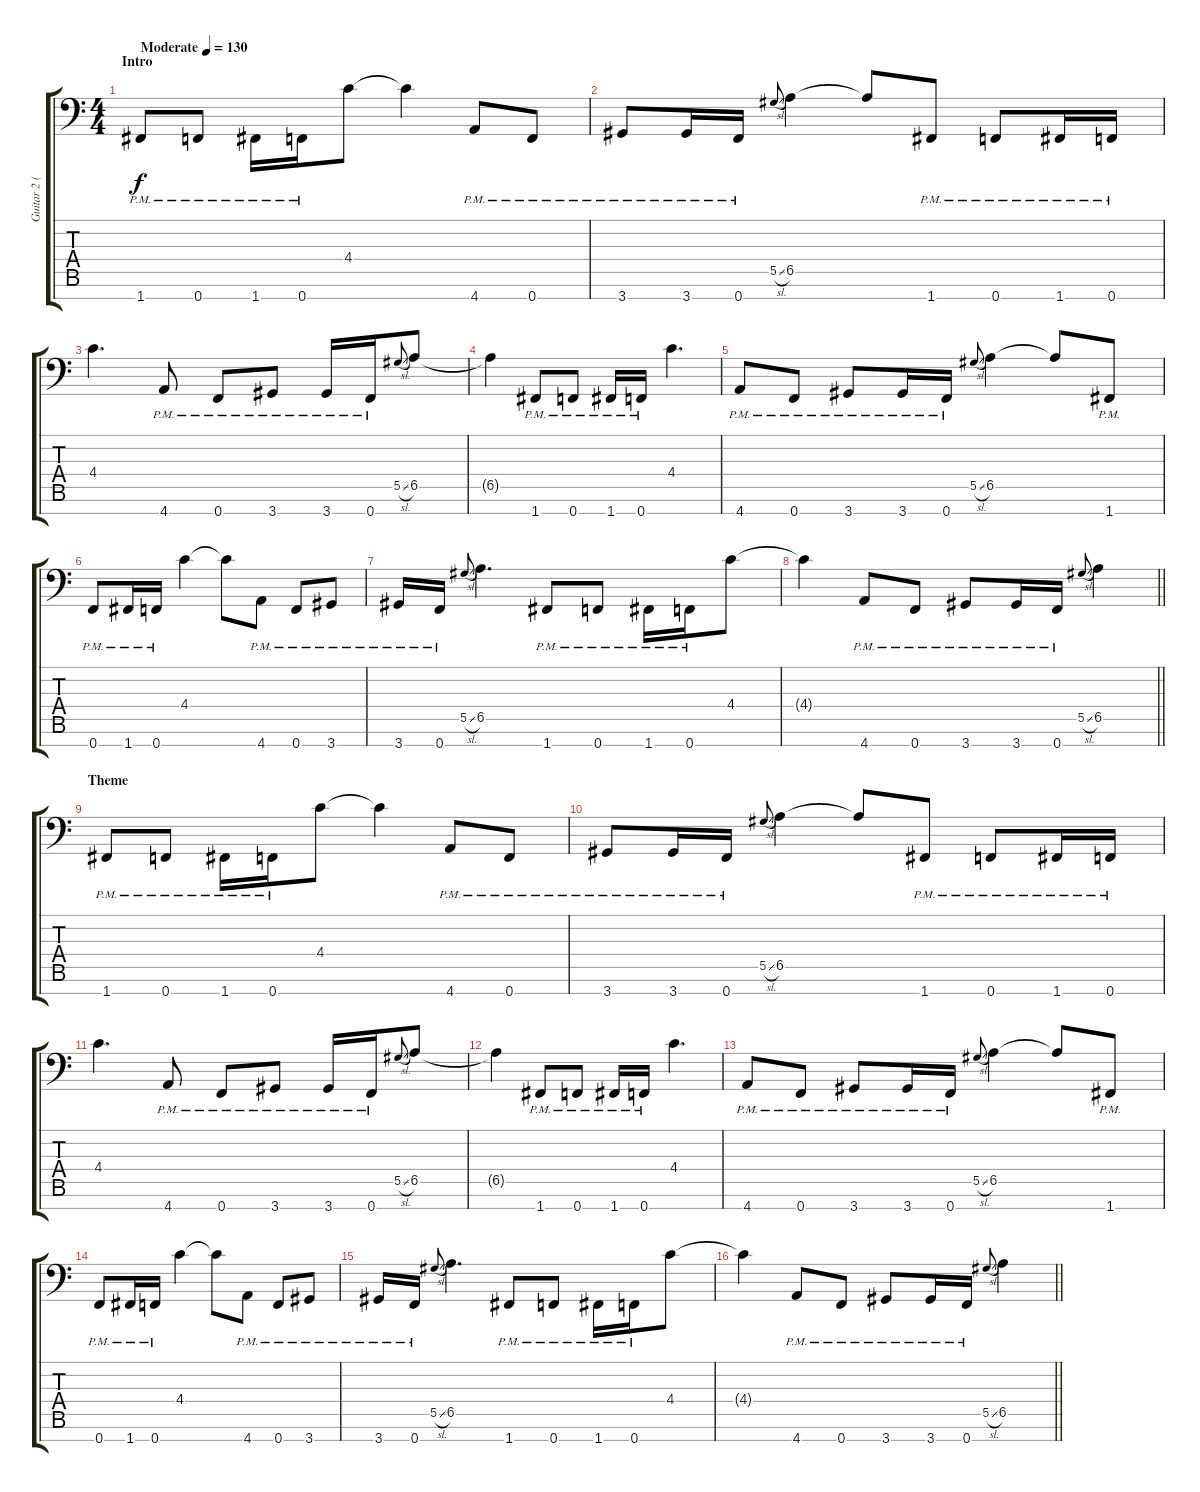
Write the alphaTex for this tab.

\track ("Guitar 2 (Fredrik Thordendal)" "Guitar 2 (") {instrument overdrivenguitar}
\staff {score tabs}
\tuning (Bb3 F3 Db3 Ab2 Eb2 Bb1 F1) {hide}
\ts (4 4)
\section ("" "Intro")
\tempo (130 "Moderate")
\clef f4
\ks c
1.7{pm}.8{dy f instrument overdrivenguitar} 0.7{pm}.8 1.7{pm}.16 0.7{pm}.16 4.4.8 4.4{t}.4 4.7{pm}.8 0.7{pm}.8 |
3.7{pm}.8 3.7{pm}.16 0.7{pm}.16 5.5{sl}.8{gr onbeat} 6.5.4 6.5{t}.8 1.7{pm}.8 0.7{pm}.8 1.7{pm}.16 0.7{pm}.16 |
4.4.4{d} 4.7{pm}.8 0.7{pm}.8 3.7{pm}.8 3.7{pm}.16 0.7{pm}.16 5.5{sl}.8{gr onbeat} 6.5.8 |
6.5{t}.4 1.7{pm}.8 0.7{pm}.8 1.7{pm}.16 0.7{pm}.16 4.4.4{d} |
4.7{pm}.8 0.7{pm}.8 3.7{pm}.8 3.7{pm}.16 0.7{pm}.16 5.5{sl}.8{gr onbeat} 6.5.4 6.5{t}.8 1.7{pm}.8 |
0.7{pm}.8 1.7{pm}.16 0.7{pm}.16 4.4.4 4.4{t}.8 4.7{pm}.8 0.7{pm}.8 3.7{pm}.8 |
3.7{pm}.16 0.7{pm}.16 5.5{sl}.8{gr onbeat} 6.5.4{d} 1.7{pm}.8 0.7{pm}.8 1.7{pm}.16 0.7{pm}.16 4.4.8 |
\barLineRight lightlight
4.4{t}.4 4.7{pm}.8 0.7{pm}.8 3.7{pm}.8 3.7{pm}.16 0.7{pm}.16 5.5{sl}.8{gr onbeat} 6.5.4 |
\section ("" "Theme")
1.7{pm}.8 0.7{pm}.8 1.7{pm}.16 0.7{pm}.16 4.4.8 4.4{t}.4 4.7{pm}.8 0.7{pm}.8 |
3.7{pm}.8 3.7{pm}.16 0.7{pm}.16 5.5{sl}.8{gr onbeat} 6.5.4 6.5{t}.8 1.7{pm}.8 0.7{pm}.8 1.7{pm}.16 0.7{pm}.16 |
4.4.4{d} 4.7{pm}.8 0.7{pm}.8 3.7{pm}.8 3.7{pm}.16 0.7{pm}.16 5.5{sl}.8{gr onbeat} 6.5.8 |
6.5{t}.4 1.7{pm}.8 0.7{pm}.8 1.7{pm}.16 0.7{pm}.16 4.4.4{d} |
4.7{pm}.8 0.7{pm}.8 3.7{pm}.8 3.7{pm}.16 0.7{pm}.16 5.5{sl}.8{gr onbeat} 6.5.4 6.5{t}.8 1.7{pm}.8 |
0.7{pm}.8 1.7{pm}.16 0.7{pm}.16 4.4.4 4.4{t}.8 4.7{pm}.8 0.7{pm}.8 3.7{pm}.8 |
3.7{pm}.16 0.7{pm}.16 5.5{sl}.8{gr onbeat} 6.5.4{d} 1.7{pm}.8 0.7{pm}.8 1.7{pm}.16 0.7{pm}.16 4.4.8 |
\barLineRight lightlight
4.4{t}.4 4.7{pm}.8 0.7{pm}.8 3.7{pm}.8 3.7{pm}.16 0.7{pm}.16 5.5{sl}.8{gr onbeat} 6.5.4
